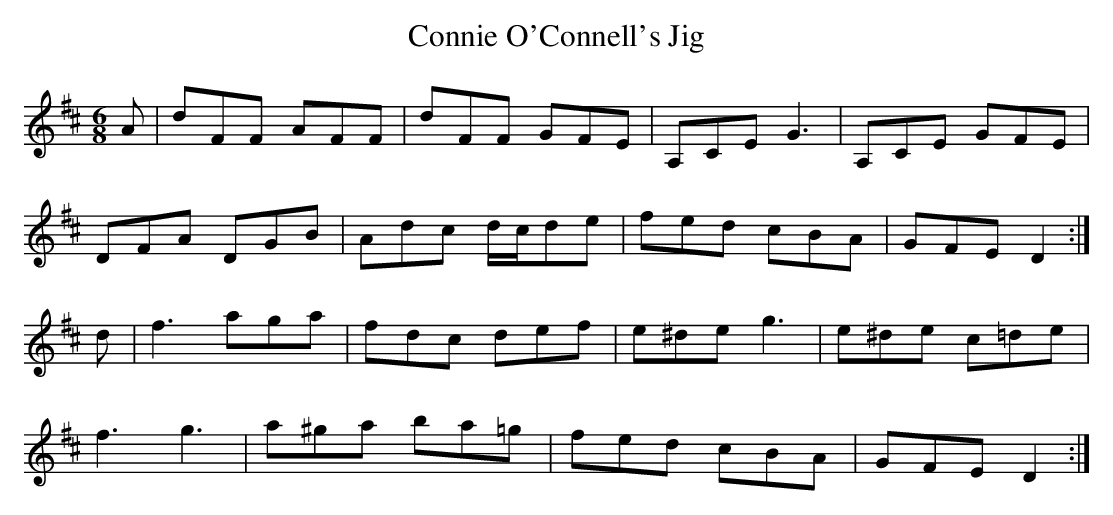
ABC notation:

X:1
T:Connie O'Connell's Jig
M:6/8
L:1/8
K:D
A|dFF AFF|dFF GFE|A,CE G3|A,CE GFE|!
DFA DGB|Adc d/2c/2de|fed cBA|GFE D2:|!
d|f3 aga|fdc def|e^de g3|e^de c=de|!
f3 g3|a^ga ba=g|fed cBA|GFE D2:|!
